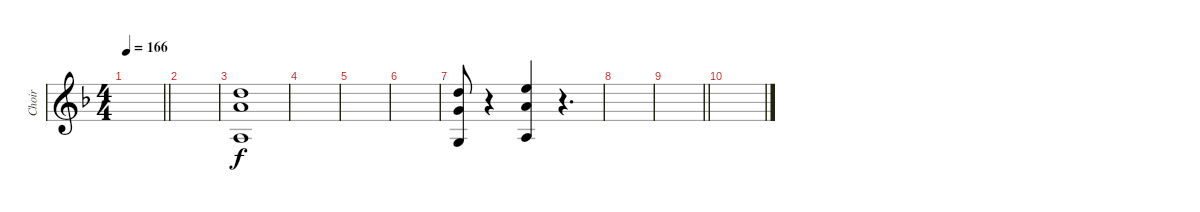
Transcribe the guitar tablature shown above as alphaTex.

\track ("Choir" "Choir") {instrument choiraahs}
\staff {score}
\tuning (E4 B3 G3 D3 A2 E2) {hide}
\ts (4 4)
\tempo 166
\clef g2
\barLineRight lightlight
\ks f
|
\section ("" "")
|
(15.2 14.3 7.4).1 |
|
|
|
(10.1 8.2 5.4).8 r.4 (12.1 10.2 7.4).4 r.4{d} |
|
\barLineRight lightlight
|
\section ("" "")
